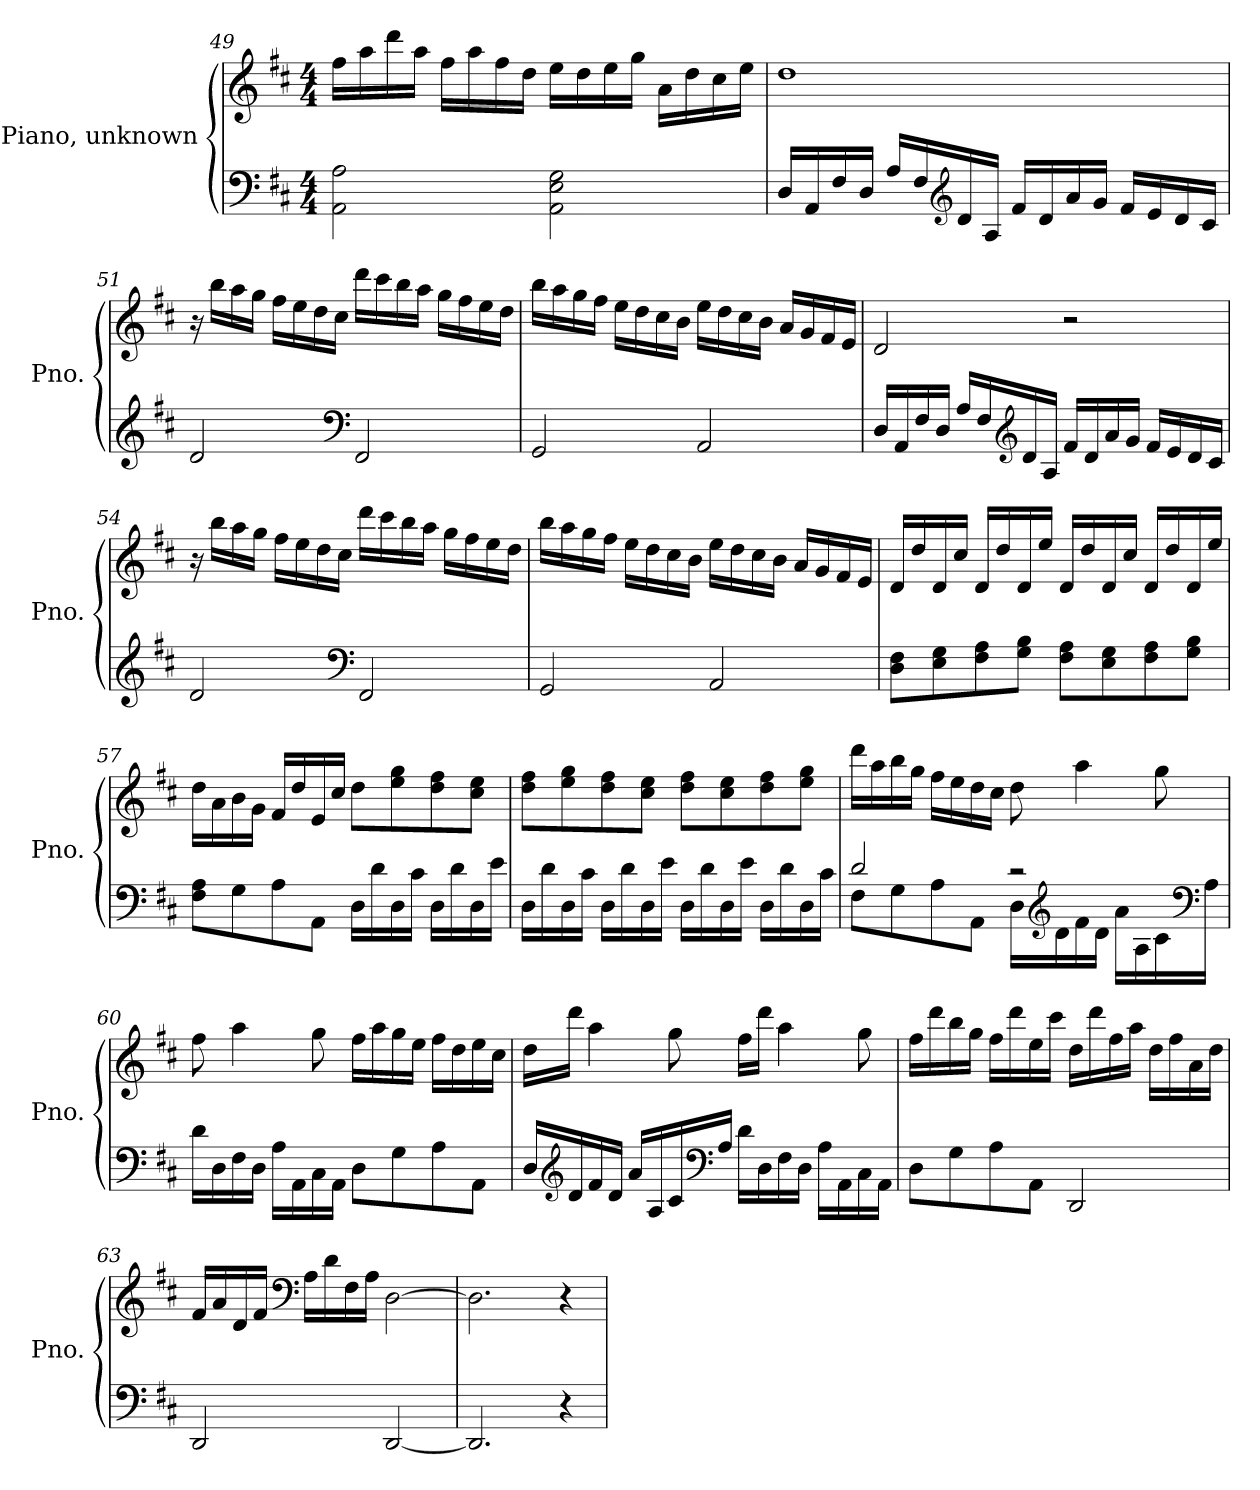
**kern	**kern
*part1	*part1
*staff2	*staff1
*I"Piano, unknown	*
*I'Pno.	*
*clefF4	*clefG2
*k[f#c#]	*k[f#c#]
*M4/4	*M4/4
=49	=49
2AA\ 2A\	16ff#\LL
.	16aa\
.	16ddd\
.	16aa\JJ
.	16ff#\LL
.	16aa\
.	16ff#\
.	16dd\JJ
2AA\ 2E\ 2G\	16ee\LL
.	16dd\
.	16ee\
.	16gg\JJ
.	16a\LL
.	16dd\
.	16cc#\
.	16ee\JJ
!!LO:LB:g=z
=50	=50
16D/LL	1dd
16AA/	.
16F#/	.
16D/JJ	.
16A/LL	.
16F#/	.
*clefG2	*
16d/	.
16A/JJ	.
16f#/LL	.
16d/	.
16a/	.
16g/JJ	.
16f#/LL	.
16e/	.
16d/	.
16c#/JJ	.
=51	=51
2d/	16r
.	16bb\LL
.	16aa\
.	16gg\JJ
.	16ff#\LL
.	16ee\
.	16dd\
.	16cc#\JJ
*clefF4	*
2FF#/	16ddd\LL
.	16ccc#\
.	16bb\
.	16aa\JJ
.	16gg\LL
.	16ff#\
.	16ee\
.	16dd\JJ
!!LO:LB:g=z
=52	=52
2GG/	16bb\LL
.	16aa\
.	16gg\
.	16ff#\JJ
.	16ee\LL
.	16dd\
.	16cc#\
.	16b\JJ
2AA/	16ee\LL
.	16dd\
.	16cc#\
.	16b\JJ
.	16a/LL
.	16g/
.	16f#/
.	16e/JJ
=53	=53
16D/LL	2d/
16AA/	.
16F#/	.
16D/JJ	.
16A/LL	.
16F#/	.
*clefG2	*
16d/	.
16A/JJ	.
16f#/LL	2r
16d/	.
16a/	.
16g/JJ	.
16f#/LL	.
16e/	.
16d/	.
16c#/JJ	.
!!LO:PB:g=z
=54	=54
2d/	16r
.	16bb\LL
.	16aa\
.	16gg\JJ
.	16ff#\LL
.	16ee\
.	16dd\
.	16cc#\JJ
*clefF4	*
2FF#/	16ddd\LL
.	16ccc#\
.	16bb\
.	16aa\JJ
.	16gg\LL
.	16ff#\
.	16ee\
.	16dd\JJ
=55	=55
2GG/	16bb\LL
.	16aa\
.	16gg\
.	16ff#\JJ
.	16ee\LL
.	16dd\
.	16cc#\
.	16b\JJ
2AA/	16ee\LL
.	16dd\
.	16cc#\
.	16b\JJ
.	16a/LL
.	16g/
.	16f#/
.	16e/JJ
!!LO:LB:g=z
=56	=56
8D\ 8F#\L	16d/LL
.	16dd/
8E\ 8G\	16d/
.	16cc#/JJ
8F#\ 8A\	16d/LL
.	16dd/
8G\ 8B\J	16d/
.	16ee/JJ
8F#\ 8A\L	16d/LL
.	16dd/
8E\ 8G\	16d/
.	16cc#/JJ
8F#\ 8A\	16d/LL
.	16dd/
8G\ 8B\J	16d/
.	16ee/JJ
=57	=57
8F#\ 8A\L	16dd\LL
.	16a\
8G\	16b\
.	16g\JJ
8A\	16f#/LL
.	16dd/
8AA\J	16e/
.	16cc#/JJ
16D\LL	8dd\L
16d\	.
16D\	8ee\ 8gg\
16c#\JJ	.
16D\LL	8dd\ 8ff#\
16d\	.
16D\	8cc#\ 8ee\J
16e\JJ	.
!!LO:LB:g=z
=58	=58
16D\LL	8dd\ 8ff#\L
16d\	.
16D\	8ee\ 8gg\
16c#\JJ	.
16D\LL	8dd\ 8ff#\
16d\	.
16D\	8cc#\ 8ee\J
16e\JJ	.
16D\LL	8dd\ 8ff#\L
16d\	.
16D\	8cc#\ 8ee\
16e\JJ	.
16D\LL	8dd\ 8ff#\
16d\	.
16D\	8ee\ 8gg\J
16c#\JJ	.
=59	=59
*^	*
2d/	8F#\L	16ddd\LL
.	.	16aa\
.	8G\	16bb\
.	.	16gg\JJ
.	8A\	16ff#\LL
.	.	16ee\
.	8AA\J	16dd\
.	.	16cc#\JJ
2r	16D\LL	8dd\
*clefG2	*	*
.	16d\	.
.	16f#\	4aa\
.	16d\JJ	.
.	16a\LL	.
.	16A\	.
.	16c#\	8gg\
*clefF4	*	*
.	16A\JJ	.
*v	*v	*
!!LO:LB:g=z
=60	=60
16d\LL	8ff#\
16D\	.
16F#\	4aa\
16D\JJ	.
16A\LL	.
16AA\	.
16C#\	8gg\
16AA\JJ	.
8D\L	16ff#\LL
.	16aa\
8G\	16gg\
.	16ee\JJ
8A\	16ff#\LL
.	16dd\
8AA\J	16ee\
.	16cc#\JJ
=61	=61
16D/LL	16dd\LL
*clefG2	*
16d/	16ddd\JJ
16f#/	4aa\
16d/JJ	.
16a/LL	.
16A/	.
16c#/	8gg\
*clefF4	*
16A/JJ	.
16d\LL	16ff#\LL
16D\	16ddd\JJ
16F#\	4aa\
16D\JJ	.
16A\LL	.
16AA\	.
16C#\	8gg\
16AA\JJ	.
!!LO:LB:g=z
=62	=62
8D\L	16ff#\LL
.	16ddd\
8G\	16bb\
.	16gg\JJ
8A\	16ff#\LL
.	16ddd\
8AA\J	16ee\
.	16ccc#\JJ
2DD/	16dd\LL
.	16ddd\
.	16ff#\
.	16aa\JJ
.	16dd\LL
.	16ff#\
.	16a\
.	16dd\JJ
=63	=63
2DD/	16f#/LL
.	16a/
.	16d/
.	16f#/JJ
*	*clefF4
.	16A\LL
.	16d\
.	16F#\
.	16A\JJ
[2DD/	[2D\
=64	=64
2.DD/]	2.D\]
4r	4r
=	=
*-	*-
